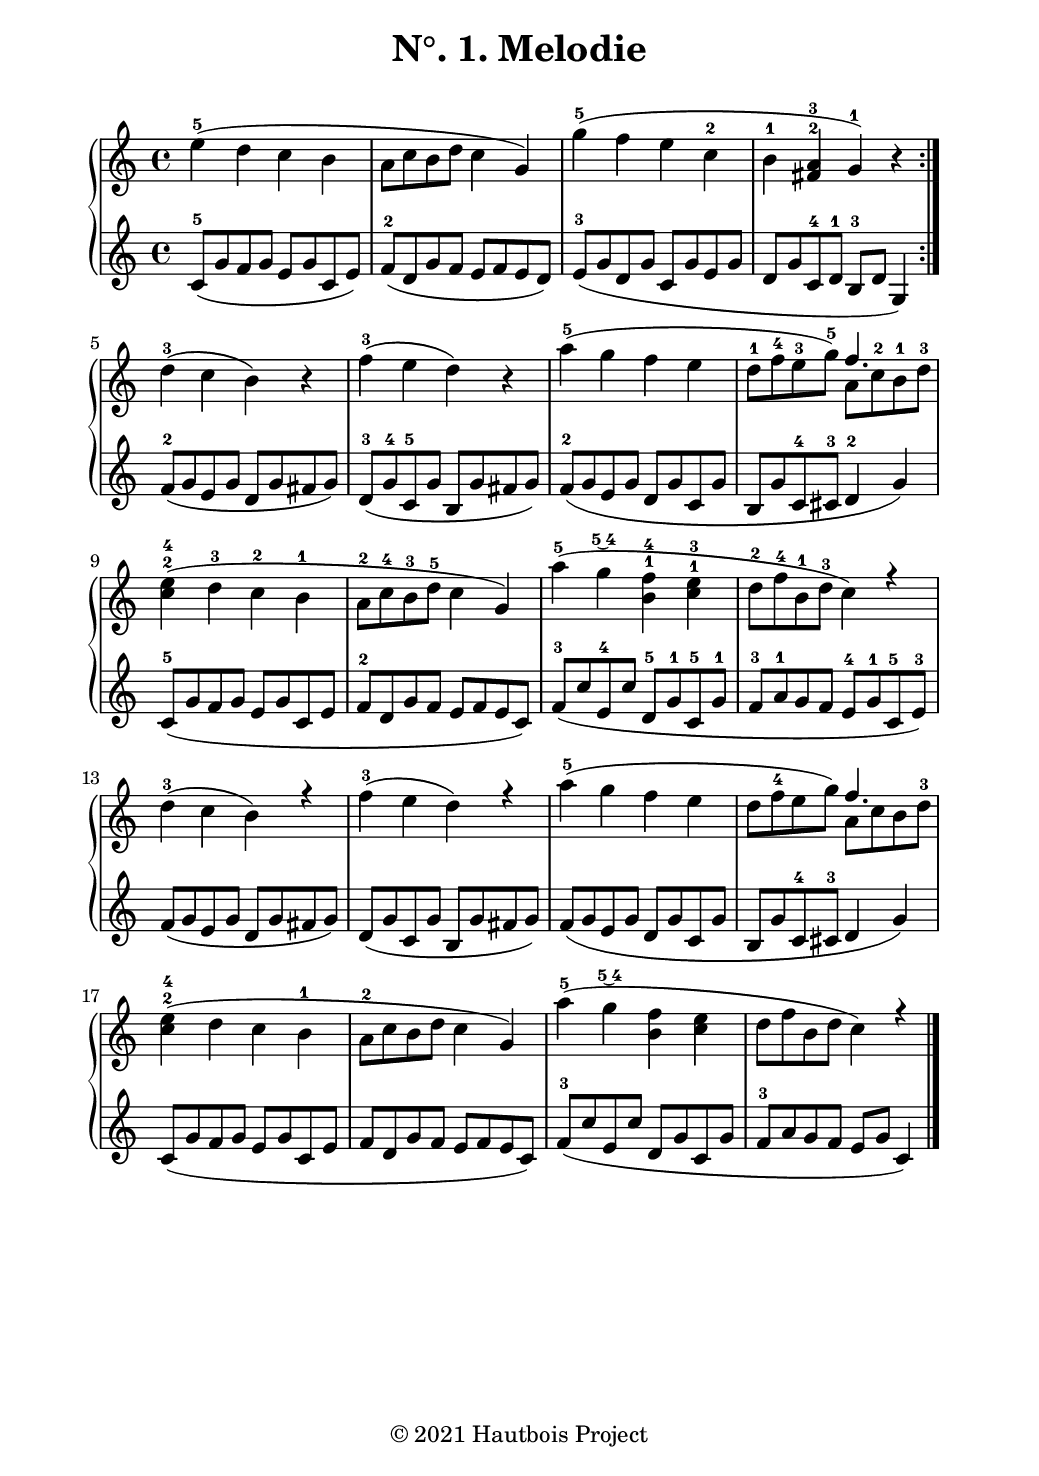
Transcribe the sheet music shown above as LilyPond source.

\version "2.22.1"
%% Generated by lilypond-book
%% Options: [exampleindent=10.16\mm,indent=0\mm,line-width=14.5\cm,noragged-right,papersize=a5,quote]
%\include "lilypond-book-preamble.ly"
\include "italiano.ly"

%****************************************************************
% Start cut-&-pastable-section

%****************************************************************

\paper {
  % Set paper
  #(set-paper-size "b5")
  indent = 0\mm
  line-width = 14.6\cm
  ragged-right = ##f
  line-width = #(- line-width (* mm 3.000000) (* mm 1))
}

\layout {
  
}

%*****************************************
%  Set Header
%*****************************************
\header {
  title = "N°. 1. Melodie"
  subtitle = " "
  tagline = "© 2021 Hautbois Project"
}

%*****************************************
% Start Voice
% Write the voices here
%*****************************************
MyMeter = \time 4/4
%MyTempo = \tempo "Allegro" 4. = 76
MyKey = \key do \major
PieceName = "Melodie"

VoiceI = \relative {
  %melody 4 bars
  mi''4-5( re do si
  la8 do si re do4 sol)
  sol'-5( fa mi do-2
  si-1 {\set fingeringOrientations = #'(up) <la-3 fad-2>} sol-1) r

  \bar ":|."
  
  %var: bar 1 - 4
  re'-3( do si) r
  fa'-3( mi re) r
  la'-5( sol fa mi
  re8-1 fa-4 mi-3 sol-5)
  << { \voiceOne { \stemDown la,8 do-2 si-1 re-3 } }
    \new Voice { \voiceTwo { \stemUp fa4.} }
  >>

  %var: bar 5 - 8
  { \stemDown <mi-4 do-2>4( re-3 do-2 si-1 }
  la8-2 do-4 si-3 re-5 do4 { \stemUp sol) }
  {\stemDown la'-5( sol\finger\markup\tied-lyric "5~4" <fa-4 si,-1> <mi-3 do-1>}
  re8-2 fa-4 si,-1 re-3 do4) r
    
  %var: bar 9 - 12
  re-3( do si) r
  fa'-3( mi re) r
  la'-5( sol fa mi
  re8 fa-4 mi sol)
  << { \voiceOne { \stemDown la,8 do si re-3 } }
    \new Voice { \voiceTwo { \stemUp fa4.} }
  >>
  
  %var: bar 13 - 16
  { \stemDown <mi-4 do-2>4( re do si-1 }
  la8-2 do si re do4 { \stemUp sol) }
  {\stemDown la'-5( sol\finger\markup\tied-lyric "5~4" <fa si,> <mi do> }
  re8 fa si, re do4) r
  
  \bar "|."
}


BassoI = \relative {
  %melody 4 bars
  do'8-5( sol' fa sol mi sol do, mi)
  fa-2( re sol fa mi fa mi re)
  mi-3( sol re sol do, sol' mi sol
  re sol do,-4 re-1 si-3 re sol,4)
  
  %var: bar 1 - 4
  fa'8-2( sol mi sol re sol fad sol)
  re-3( sol-4 do,-5 sol' si, sol' fad sol)
  fa-2( sol mi sol re sol do, sol'
  si, sol' do,-4 dod-3 re4-2 sol)
  
  %var: bar 5 - 8
  do,8-5( sol' fa sol mi sol do, mi
  fa-2 re sol fa mi fa mi do)
  fa-3( do' mi,-4 do' re,-5 sol-1 do,-5 sol'-1
  fa-3 la-1 sol fa mi-4 sol-1 do,-5 mi-3)
  
  %var: bar 9 - 12
  fa( sol mi sol re sol fad sol)
  re( sol do, sol' si, sol' fad sol)
  fa( sol mi sol re sol do, sol'
  si, sol' do,-4 dod-3 re4 sol)
  
  %var: bar 13 - 16
  do,8( sol' fa sol mi sol do, mi
  fa re sol fa mi fa mi do)
  fa-3( do' mi, do' re, sol do, sol'
  fa-3 la sol fa mi sol do,4)
  
}


%*****************************************
%  Start Score
%*****************************************

%\markup { \vspace #1 }
\score {
  \header {
    %piece = \PieceName
  }
  \new PianoStaff <<
    \new Staff { 
      \clef "treble" 
      %\MyTempo
      \MyKey
      \MyMeter
        \VoiceI
    }
    \new Staff { 
      %\clef "bass"
      \clef "treble"
      %\MyTempo
      \MyKey
      \MyMeter
        \BassoI
    }
  >>
}
